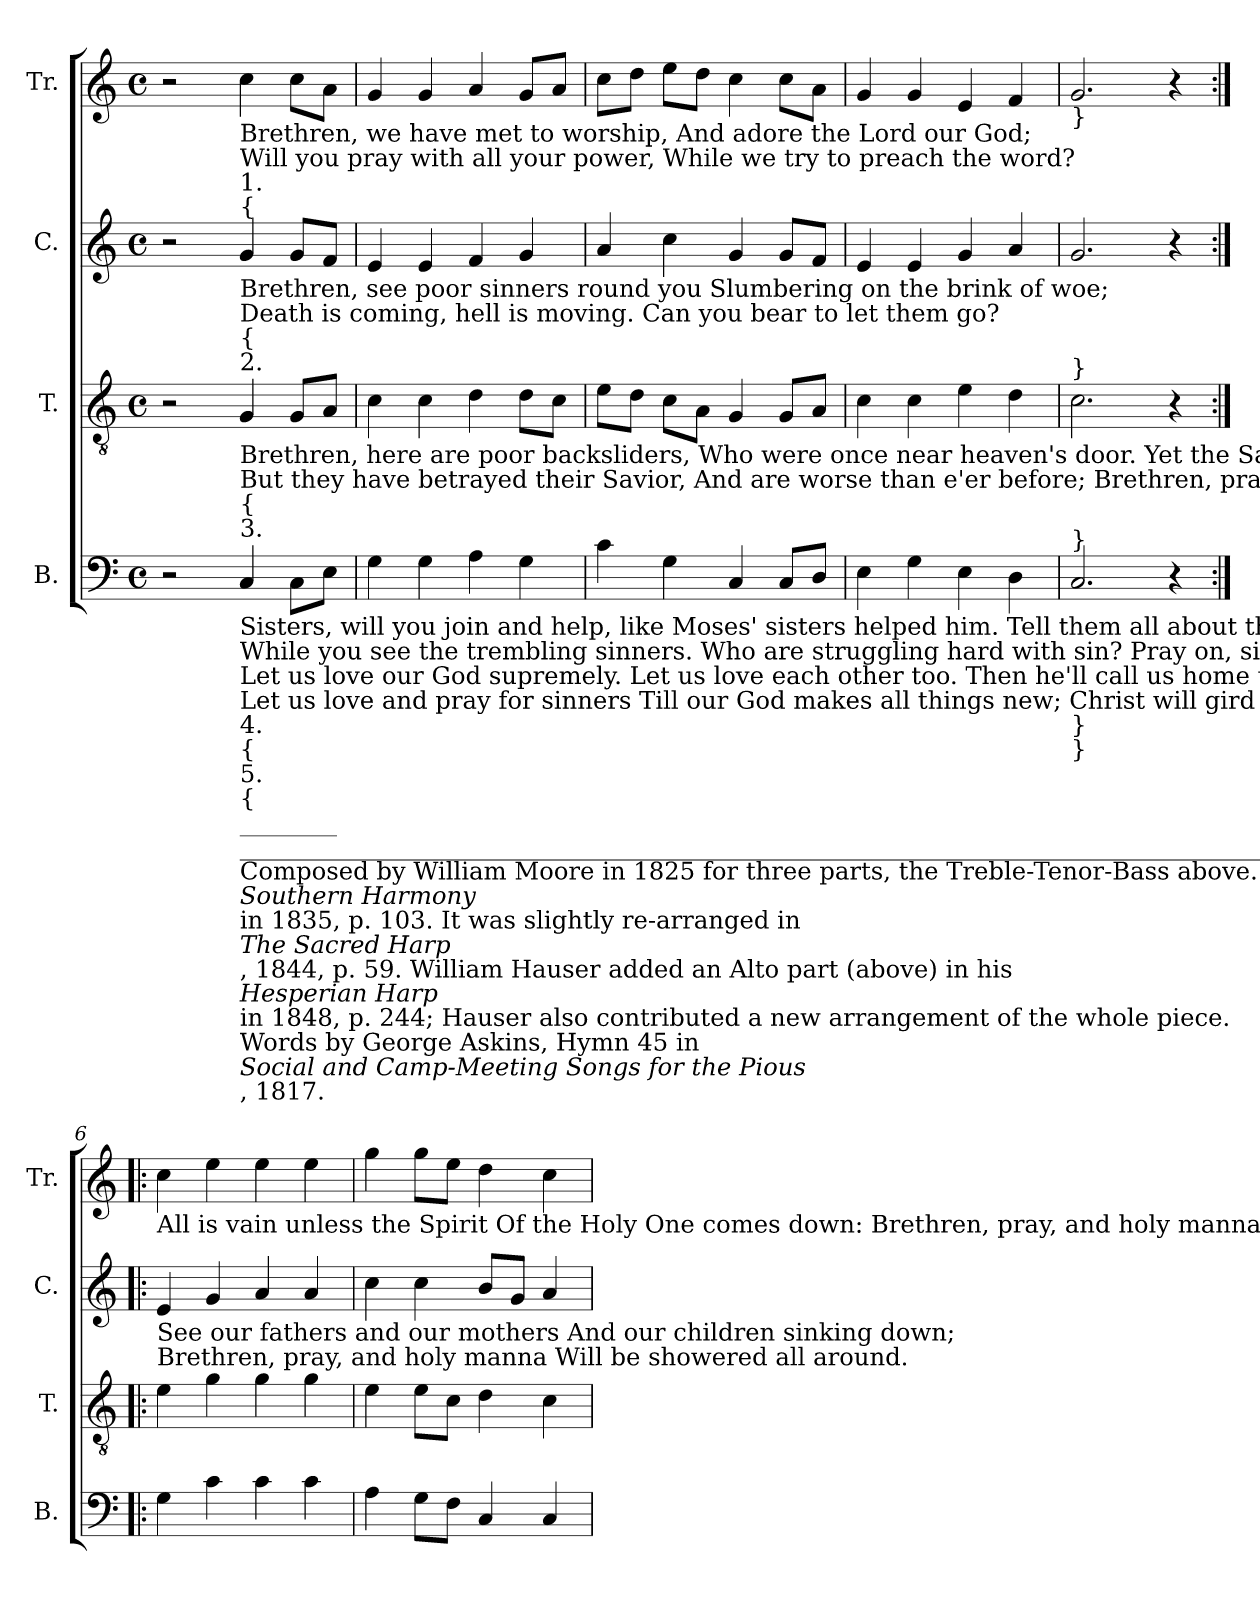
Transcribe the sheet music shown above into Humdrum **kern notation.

**kern	**kern	**kern	**kern
*part4	*part3	*part2	*part1
*staff4	*staff3	*staff2	*staff1
*I"B.	*I"T.	*I"C.	*I"Tr.
*I'B.	*I'T.	*I'C.	*I'Tr.
*clefF4	*clefGv2	*clefG2	*clefG2
*k[]	*k[]	*k[]	*k[]
*M4/4	*M4/4	*M4/4	*M4/4
*met(c)	*met(c)	*met(c)	*met(c)
*MM90	*MM90	*MM90	*MM90
=1	=1	=1	=1
2r	2r	2r	2r
!	!	!	!LO:TX:b:t=Brethren, we have met to worship, And adore the Lord our God;
!	!	!	!LO:TX:b:t=Will you pray with all your power, While we try to preach the word?
!	!	!	!LO:TX:b:t=1.
!	!	!	!LO:TX:b:t={
!	!	!LO:TX:b:t=Brethren, see poor sinners round you Slumbering on the brink of woe;	!
!	!	!LO:TX:b:t=Death  is  coming, hell  is  moving.    Can  you bear to let them go?	!
!	!LO:TX:a:t=2.	!	!
!	!LO:TX:a:t={	!	!
!	!LO:TX:b:t=Brethren, here are poor backsliders, Who were once near heaven's door.     Yet the Savior offers pardon.  If they will lament their wound;	!	!
!	!LO:TX:b:t=But they have betrayed their Savior,  And are worse than e'er before;                                                                                                         Brethren, pray and holy manna  Will be showered all around.	!	!
!LO:TX:b:t=Sisters,  will  you  join  and  help,  like  Moses'  sisters  helped  him.             Tell them all about the Savior,  Tell them that he will be found&colon;	!	!	!
!LO:TX:b:t=While you see the trembling sinners. Who are struggling hard with sin?                                                                                                Pray on, sisters, and the manna  Will be showered all around.	!	!	!
!LO:TX:b:t=Let  us love our  God supremely.   Let   us  love  each   other   too.                 Then he'll call us home to heaven. At his table we'll sit down&colon;	!	!	!
!LO:TX:b:t=Let us love and pray for sinners  Till our God makes all things new;                                                                                                 Christ will gird himself and serve us With sweet manna all around.	!	!	!
!LO:TX:a:t=3.	!	!	!
!LO:TX:a:t={	!	!	!
!LO:TX:b:t=4.	!	!	!
!LO:TX:b:t={	!	!	!
!LO:TX:b:t=5.	!	!	!
!LO:TX:b:t={	!	!	!
!LO:TX:b:t=________	!	!	!
!LO:TX:b:t=________________________________________________________________________________________________________________________________________________________	!	!	!
!LO:TX:b:t=Composed by William Moore in 1825 for three parts, the Treble-Tenor-Bass above. William Walker slightly arranged it in	!	!	!
!LO:TX:b:i:t=Southern Harmony	!	!	!
!LO:TX:b:t=in 1835, p. 103. It was slightly re-arranged in	!	!	!
!LO:TX:b:i:t=The Sacred Harp	!	!	!
!LO:TX:b:t=, 1844, p. 59. William Hauser added an Alto part (above)  in his	!	!	!
!LO:TX:b:i:t=Hesperian Harp	!	!	!
!LO:TX:b:t=in 1848, p. 244; Hauser also contributed a new arrangement of the whole piece.	!	!	!
!LO:TX:b:t=Words by George Askins, Hymn 45 in	!	!	!
!LO:TX:b:i:t=Social and Camp-Meeting Songs for the Pious	!	!	!
!LO:TX:b:t=, 1817.	!	!	!
4C/	4G/	4g/	4cc\
8C\L	8G/L	8g/L	8cc\L
8E\J	8A/J	8f/J	8a\J
=2	=2	=2	=2
4G\	4c\	4e/	4g/
4G\	4c\	4e/	4g/
4A\	4d\	4f/	4a/
4G\	8d\L	4g/	8g/L
.	8c\J	.	8a/J
=3	=3	=3	=3
4c\	8e\L	4a/	8cc\L
.	8d\J	.	8dd\J
4G\	8c\L	4cc\	8ee\L
.	8A\J	.	8dd\J
4C/	4G/	4g/	4cc\
8C/L	8G/L	8g/L	8cc\L
8D/J	8A/J	8f/J	8a\J
=4	=4	=4	=4
4E\	4c\	4e/	4g/
4G\	4c\	4e/	4g/
4E\	4e\	4g/	4e/
4D\	4d\	4a/	4f/
=5	=5	=5	=5
!	!	!	!LO:TX:b:t=}
!	!LO:TX:a:t=}	!	!
!LO:TX:a:t=}	!	!	!
!LO:TX:b:t=}	!	!	!
!LO:TX:b:t=}	!	!	!
2.C/	2.c\	2.g/	2.g/
4r	4r	4r	4r
=6:|!|:	=6:|!|:	=6:|!|:	=6:|!|:
!	!	!	!LO:TX:b:t=All is vain unless the Spirit Of the Holy One comes down&colon; Brethren, pray, and holy  manna  Will be showered all around.
!	!	!LO:TX:b:t=See our fathers and our mothers And our children sinking down;	!
!	!	!LO:TX:b:t=Brethren, pray, and holy manna Will be showered all around.	!
4G\	4e\	4e/	4cc\
4c\	4g\	4g/	4ee\
4c\	4g\	4a/	4ee\
4c\	4g\	4a/	4ee\
=7	=7	=7	=7
4A\	4e\	4cc\	4gg\
8G\L	8e\L	4cc\	8gg\L
8F\J	8c\J	.	8ee\J
4C/	4d\	8b/L	4dd\
.	.	8g/J	.
4C/	4c\	4a/	4cc\
=	=	=	=
*-	*-	*-	*-
